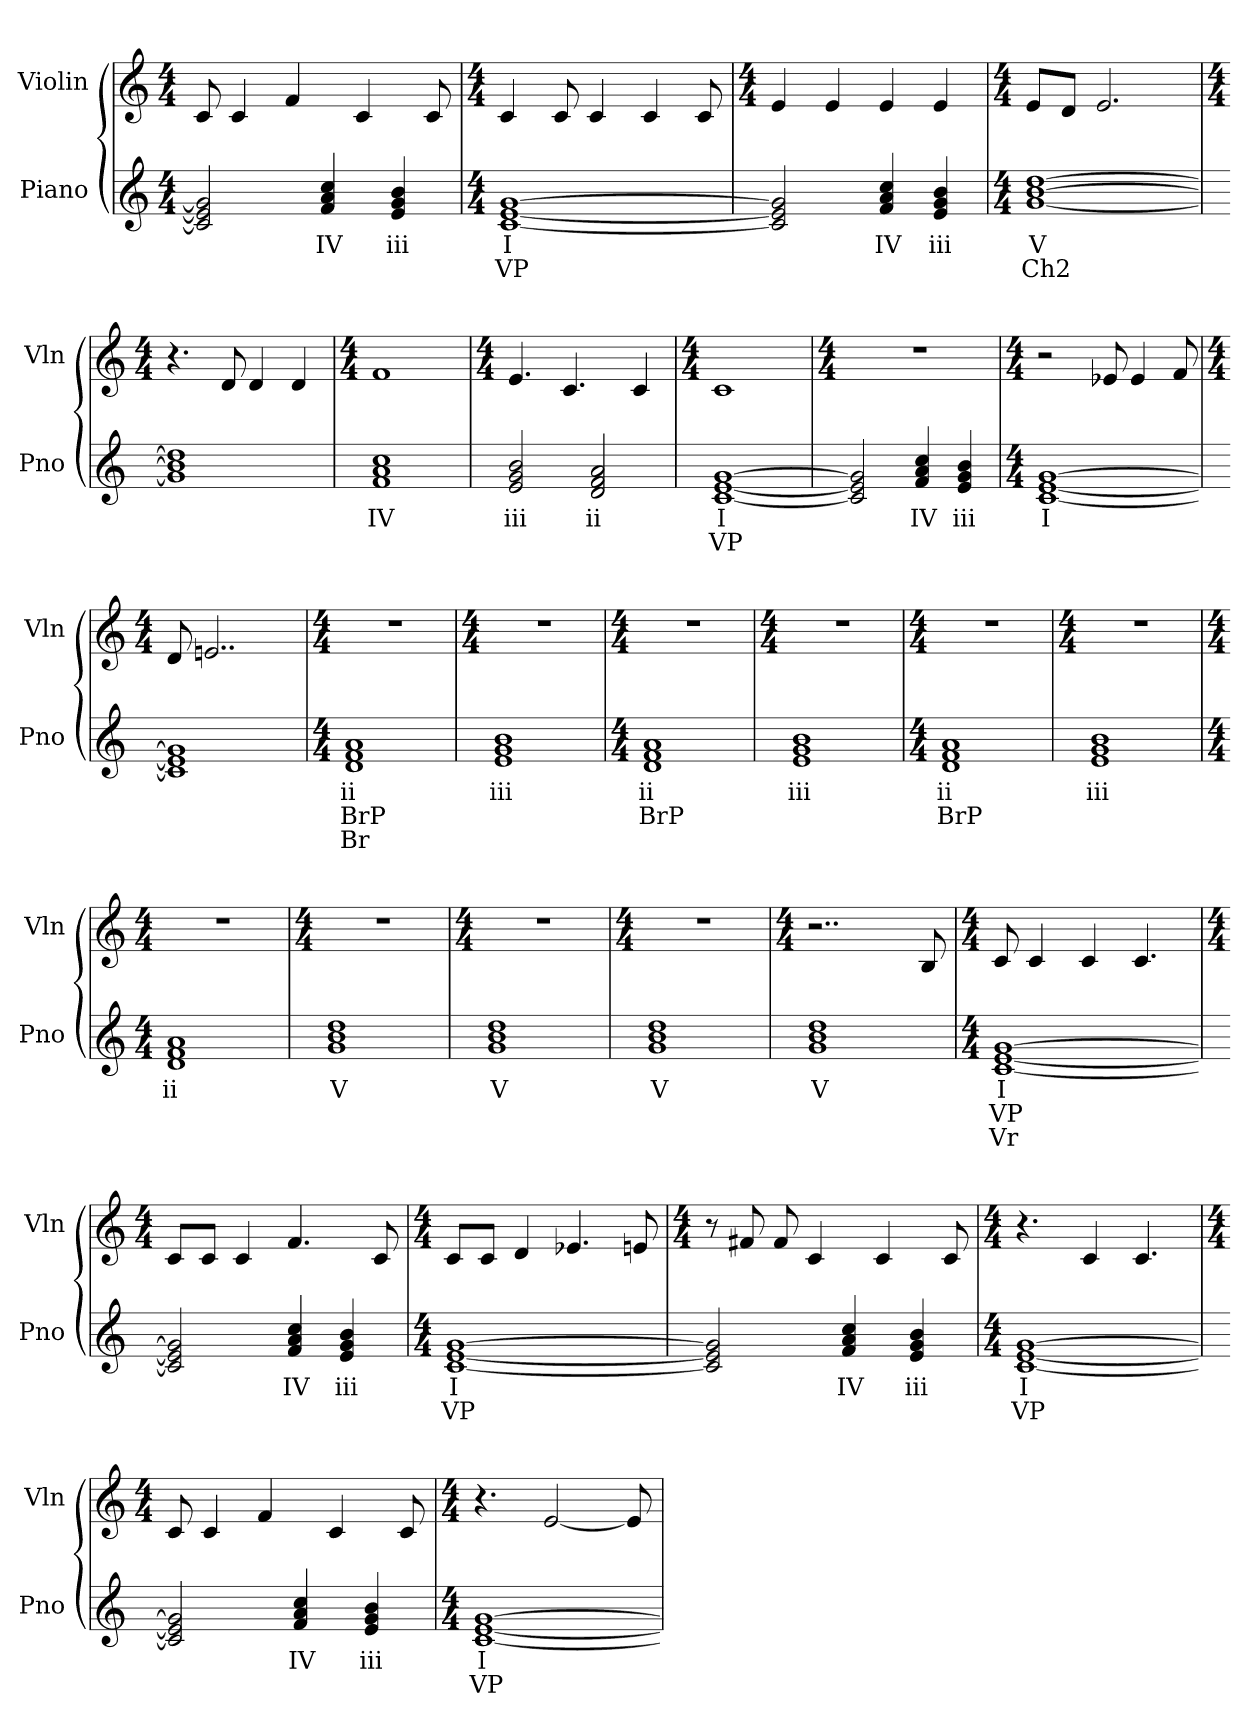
**kern	**text	**text	**text	**kern
*part2	*part2	*part2	*part2	*part1
*staff2	*staff2	*staff2	*staff2	*staff1
*I"Piano	*	*	*	*I"Violin
*I'Pno	*	*	*	*I'Vln
*k[]	*	*	*	*
*C:	*	*	*	*
*M4/4	*	*	*	*M4/4
=	=	=	=	=
2c] 2e] 2g]	.	.	.	8c
.	.	.	.	4c
.	.	.	.	4f
4f 4a 4cc	IV	.	.	.
.	.	.	.	4c
4e 4g 4b	iii	.	.	.
.	.	.	.	8c
=	=	=	=	=
*k[]	*	*	*	*
*C:	*	*	*	*
*M4/4	*	*	*	*M4/4
[1c [1e [1g	I	VP	.	4c
.	.	.	.	8c
.	.	.	.	4c
.	.	.	.	4c
.	.	.	.	8c
=	=	=	=	=
*k[]	*	*	*	*
*C:	*	*	*	*
*	*	*	*	*M4/4
2c] 2e] 2g]	.	.	.	4e
.	.	.	.	4e
4f 4a 4cc	IV	.	.	4e
4e 4g 4b	iii	.	.	4e
=	=	=	=	=
*k[]	*	*	*	*
*C:	*	*	*	*
*M4/4	*	*	*	*M4/4
[1g [1b [1dd	V	Ch2	.	8eL
.	.	.	.	8dJ
.	.	.	.	2.e
=	=	=	=	=
*k[]	*	*	*	*
*C:	*	*	*	*
*	*	*	*	*M4/4
1g] 1b] 1dd]	.	.	.	4.r
.	.	.	.	8d
.	.	.	.	4d
.	.	.	.	4d
=	=	=	=	=
*k[]	*	*	*	*
*C:	*	*	*	*
*	*	*	*	*M4/4
1f 1a 1cc	IV	.	.	1f
=	=	=	=	=
*k[]	*	*	*	*
*C:	*	*	*	*
*	*	*	*	*M4/4
2e 2g 2b	iii	.	.	4.e
.	.	.	.	4.c
2d 2f 2a	ii	.	.	.
.	.	.	.	4c
=	=	=	=	=
*k[]	*	*	*	*
*C:	*	*	*	*
*	*	*	*	*M4/4
[1c [1e [1g	I	VP	.	1c
=	=	=	=	=
*k[]	*	*	*	*
*C:	*	*	*	*
*	*	*	*	*M4/4
2c] 2e] 2g]	.	.	.	1r
4f 4a 4cc	IV	.	.	.
4e 4g 4b	iii	.	.	.
=	=	=	=	=
*k[]	*	*	*	*
*C:	*	*	*	*
*M4/4	*	*	*	*M4/4
[1c [1e [1g	I	.	.	2r
.	.	.	.	8e-X
.	.	.	.	4e-
.	.	.	.	8f
=	=	=	=	=
*k[]	*	*	*	*
*C:	*	*	*	*
*	*	*	*	*M4/4
1c] 1e] 1g]	.	.	.	8d
.	.	.	.	2..en
=	=	=	=	=
*k[]	*	*	*	*
*C:	*	*	*	*
*M4/4	*	*	*	*M4/4
1d 1f 1a	ii	BrP	Br	1r
=	=	=	=	=
*k[]	*	*	*	*
*C:	*	*	*	*
*	*	*	*	*M4/4
1e 1g 1b	iii	.	.	1r
=	=	=	=	=
*k[]	*	*	*	*
*C:	*	*	*	*
*M4/4	*	*	*	*M4/4
1d 1f 1a	ii	BrP	.	1r
=	=	=	=	=
*k[]	*	*	*	*
*C:	*	*	*	*
*	*	*	*	*M4/4
1e 1g 1b	iii	.	.	1r
=	=	=	=	=
*k[]	*	*	*	*
*C:	*	*	*	*
*M4/4	*	*	*	*M4/4
1d 1f 1a	ii	BrP	.	1r
=	=	=	=	=
*k[]	*	*	*	*
*C:	*	*	*	*
*	*	*	*	*M4/4
1e 1g 1b	iii	.	.	1r
=	=	=	=	=
*k[]	*	*	*	*
*C:	*	*	*	*
*M4/4	*	*	*	*M4/4
1d 1f 1a	ii	.	.	1r
=	=	=	=	=
*k[]	*	*	*	*
*C:	*	*	*	*
*	*	*	*	*M4/4
1g 1b 1dd	V	.	.	1r
=	=	=	=	=
*k[]	*	*	*	*
*C:	*	*	*	*
*	*	*	*	*M4/4
1g 1b 1dd	V	.	.	1r
=	=	=	=	=
*k[]	*	*	*	*
*C:	*	*	*	*
*	*	*	*	*M4/4
1g 1b 1dd	V	.	.	1r
=	=	=	=	=
*k[]	*	*	*	*
*C:	*	*	*	*
*	*	*	*	*M4/4
1g 1b 1dd	V	.	.	2..r
.	.	.	.	8B
=	=	=	=	=
*k[]	*	*	*	*
*C:	*	*	*	*
*M4/4	*	*	*	*M4/4
[1c [1e [1g	I	VP	Vr	8c
.	.	.	.	4c
.	.	.	.	4c
.	.	.	.	4.c
=	=	=	=	=
*k[]	*	*	*	*
*C:	*	*	*	*
*	*	*	*	*M4/4
2c] 2e] 2g]	.	.	.	8cL
.	.	.	.	8cJ
.	.	.	.	4c
4f 4a 4cc	IV	.	.	4.f
4e 4g 4b	iii	.	.	.
.	.	.	.	8c
=	=	=	=	=
*k[]	*	*	*	*
*C:	*	*	*	*
*M4/4	*	*	*	*M4/4
[1c [1e [1g	I	VP	.	8cL
.	.	.	.	8cJ
.	.	.	.	4d
.	.	.	.	4.e-X
.	.	.	.	8en
=	=	=	=	=
*k[]	*	*	*	*
*C:	*	*	*	*
*	*	*	*	*M4/4
2c] 2e] 2g]	.	.	.	8r
.	.	.	.	8f#X
.	.	.	.	8f#
.	.	.	.	4c
4f 4a 4cc	IV	.	.	.
.	.	.	.	4c
4e 4g 4b	iii	.	.	.
.	.	.	.	8c
=	=	=	=	=
*k[]	*	*	*	*
*C:	*	*	*	*
*M4/4	*	*	*	*M4/4
[1c [1e [1g	I	VP	.	4.r
.	.	.	.	4c
.	.	.	.	4.c
=	=	=	=	=
*k[]	*	*	*	*
*C:	*	*	*	*
*	*	*	*	*M4/4
2c] 2e] 2g]	.	.	.	8c
.	.	.	.	4c
.	.	.	.	4f
4f 4a 4cc	IV	.	.	.
.	.	.	.	4c
4e 4g 4b	iii	.	.	.
.	.	.	.	8c
=	=	=	=	=
*k[]	*	*	*	*
*C:	*	*	*	*
*M4/4	*	*	*	*M4/4
[1c [1e [1g	I	VP	.	4.r
.	.	.	.	[2e
.	.	.	.	8e]
=	=	=	=	=
*-	*-	*-	*-	*-
